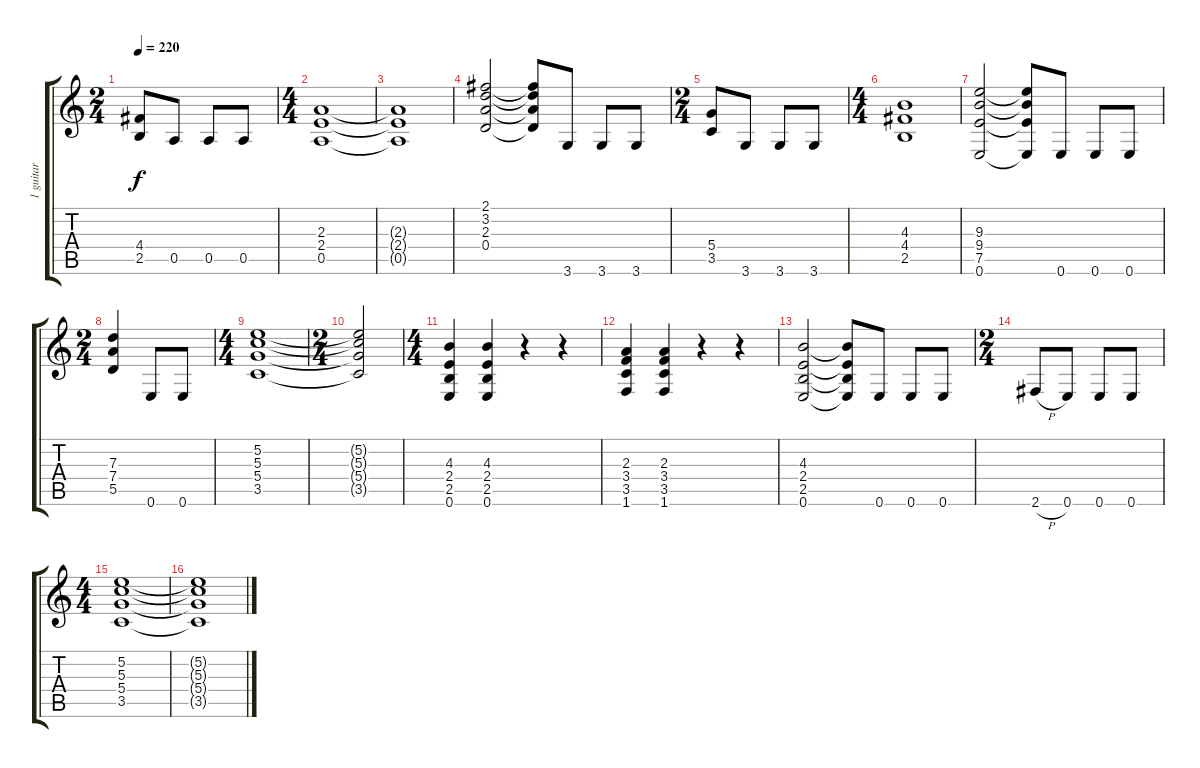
\track ("1 guitar" "1 guitar") {instrument overdrivenguitar}
\staff {score tabs}
\tuning (E4 B3 G3 D3 A2 E2) {hide}
\ts (2 4)
\tempo 220
\clef g2
\ks c
(4.4 2.5).8{dy f} 0.5.8 0.5.8 0.5.8 |
\ts (4 4)
(2.3 2.4 0.5).1 |
(2.3{t} 2.4{t} 0.5{t}).1 |
(2.1 3.2 2.3 0.4).2 (2.1{t} 3.2{t} 2.3{t} 0.4{t}).8 3.6.8 3.6.8 3.6.8 |
\ts (2 4)
(5.4 3.5).8 3.6.8 3.6.8 3.6.8 |
\ts (4 4)
(4.3 4.4 2.5).1 |
(9.3 9.4 7.5 0.6).2 (9.3{t} 9.4{t} 7.5{t} 0.6{t}).8 0.6.8 0.6.8 0.6.8 |
\ts (2 4)
(7.3 7.4 5.5).4 0.6.8 0.6.8 |
\ts (4 4)
(5.2 5.3 5.4 3.5).1 |
\ts (2 4)
(5.2{t} 5.3{t} 5.4{t} 3.5{t}).2 |
\ts (4 4)
(4.3 2.4 2.5 0.6).4 (4.3 2.4 2.5 0.6).4 r.4 r.4 |
(2.3 3.4 3.5 1.6).4 (2.3 3.4 3.5 1.6).4 r.4 r.4 |
(4.3 2.4 2.5 0.6).2 (4.3{t} 2.4{t} 2.5{t} 0.6{t}).8 0.6.8 0.6.8 0.6.8 |
\ts (2 4)
2.6{h}.8 0.6.8 0.6.8 0.6.8 |
\ts (4 4)
(5.2 5.3 5.4 3.5).1 |
(5.2{t} 5.3{t} 5.4{t} 3.5{t}).1
